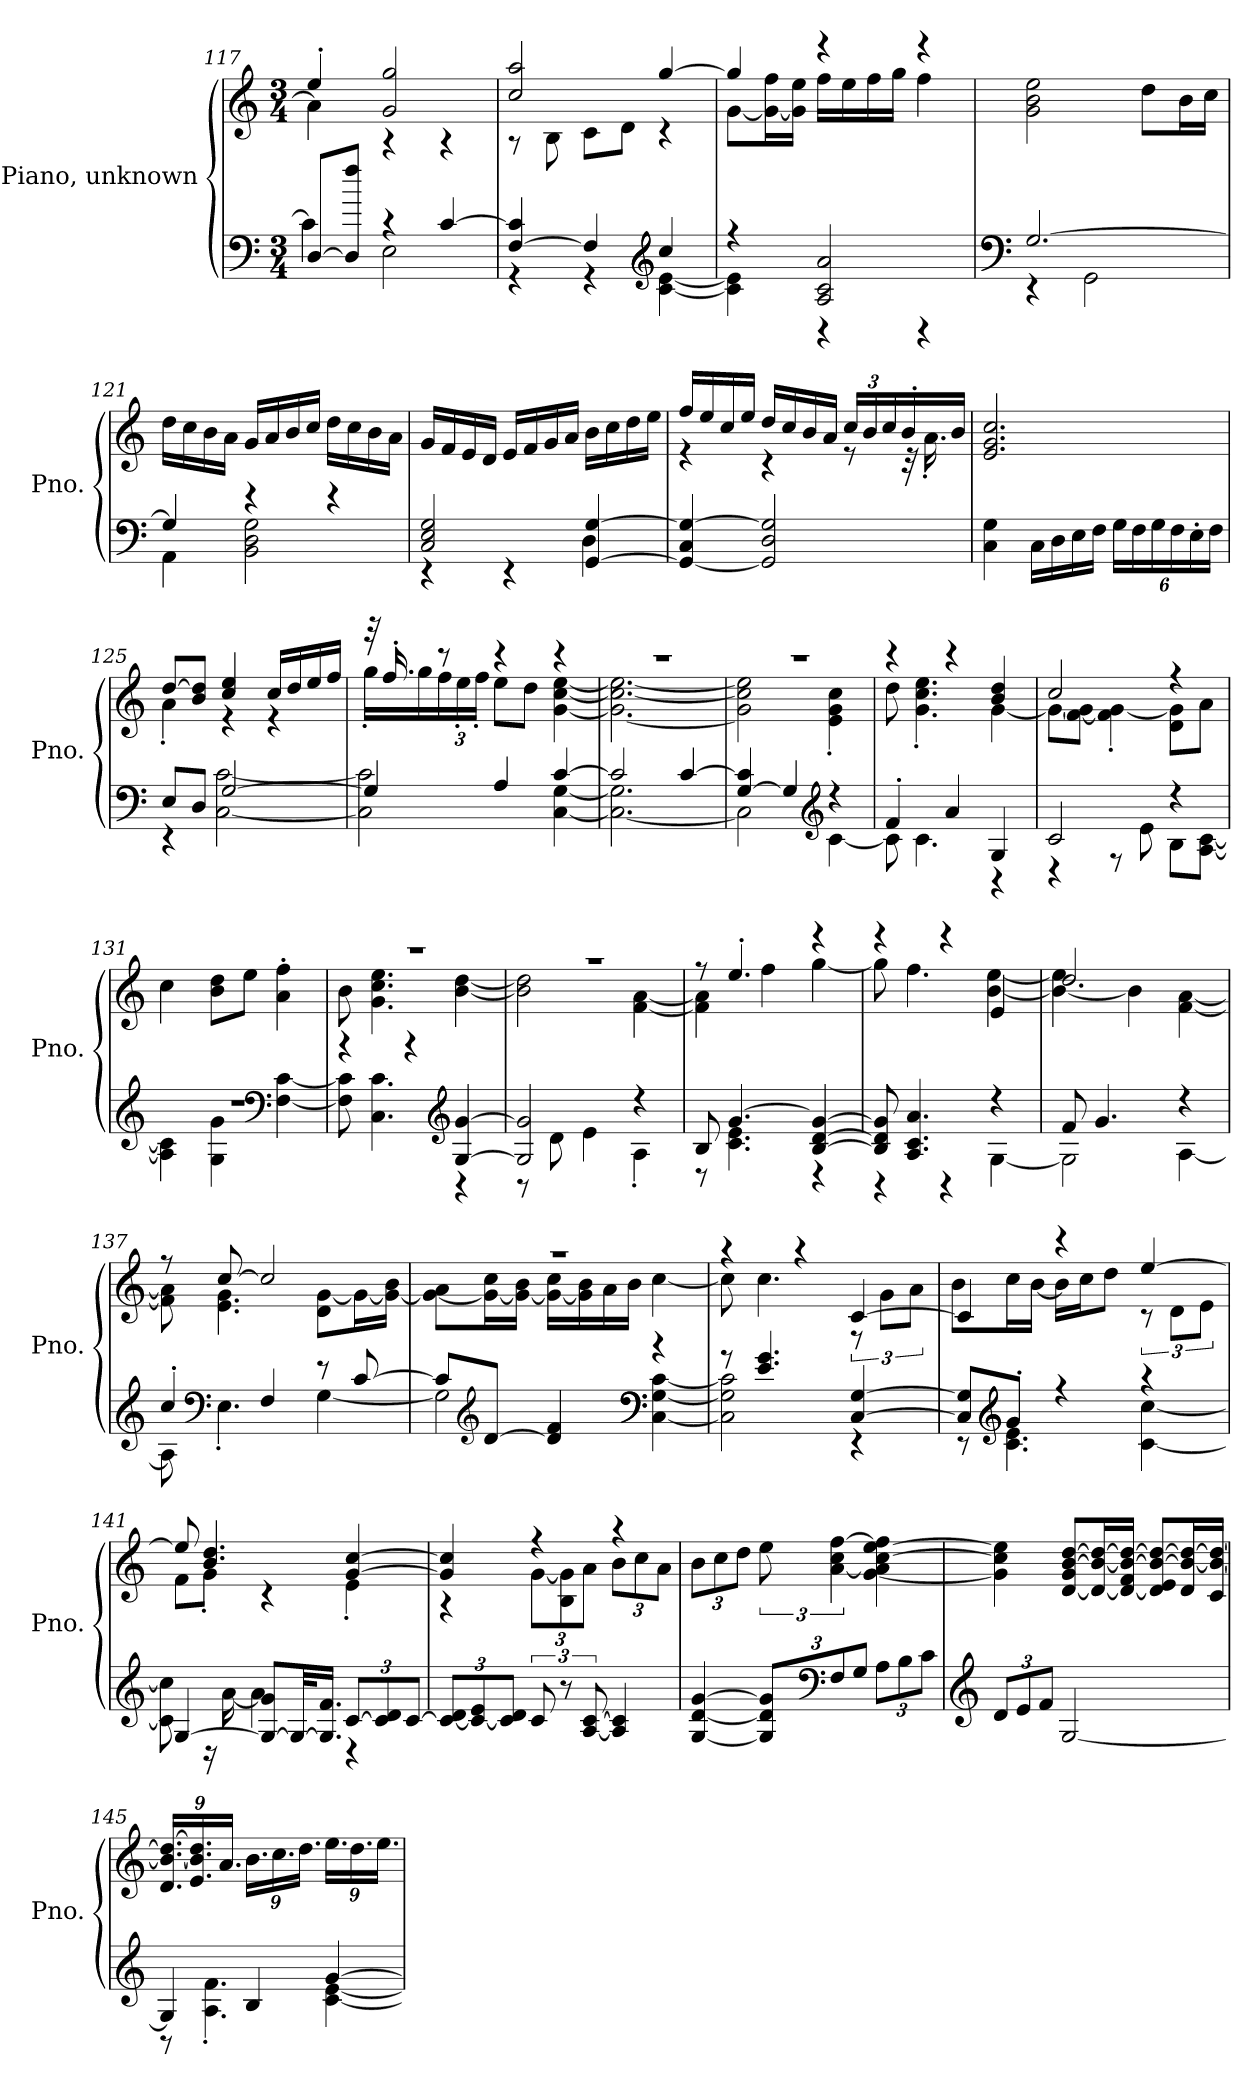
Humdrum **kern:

**kern	**kern
*part1	*part1
*staff2	*staff1
*I"Piano, unknown	*
*I'Pno.	*
*clefF4	*clefG2
*k[]	*k[]
*M3/4	*M3/4
=117	=117
*^	*^
[8D/L	4c\]	4ee'/	4a\]
8D/] 8ff/J	.	.	.
4r	2E\	2g/ 2gg/	4r
[4c/	.	.	4r
=118	=118	=118	=118
[4F/ 4c/]	4r	2cc/ 2aa/	8r
.	.	.	8B\
4F/]	4r	.	8c\L
.	.	.	8d\J
*clefG2	*	*	*
4cc/	[4c\ [4e\	[4gg/	4r
!!LO:LB:g=z	!!
=119	=119	=119	=119
4r	4c\] 4e\]	4gg/]	[8g\L
.	.	.	16g\_ 16ff\L
.	.	.	16g\] 16ee\JJ
2A/ 2c/ 2a/	4r	4r	16ff\LL
.	.	.	16ee\
.	.	.	16ff\
.	.	.	16gg\JJ
.	4r	4r	4ff\
*	*	*v	*v
=120	=120	=120
*clefF4	*	*
[2.G/	4r	2g\ 2b\ 2ee\
.	2GG\	.
.	.	8dd\L
.	.	16b\L
.	.	16cc\JJ
=121	=121	=121
4G/]	4AA\	16dd\LL
.	.	16cc\
.	.	16b\
.	.	16a\JJ
4r	2BB\ 2D\ 2G\	16g/LL
.	.	16a/
.	.	16b/
.	.	16cc/JJ
4r	.	16dd\LL
.	.	16cc\
.	.	16b\
.	.	16a\JJ
=122	=122	=122
2C/ 2E/ 2G/	4r	16g/LL
.	.	16f/
.	.	16e/
.	.	16d/JJ
.	4r	16e/LL
.	.	16f/
.	.	16g/
.	.	16a/JJ
[4GG/ [4G/	4D\	16b\LL
.	.	16cc\
.	.	16dd\
.	.	16ee\JJ
*v	*v	*
!!LO:LB:g=z
=123	=123
*	*^
4GG/_ 4C/ 4G/_	16ff/LL	4r
.	16ee/	.
.	16cc/	.
.	16ee/JJ	.
2GG/] 2D/ 2G/]	16dd/LL	4r
.	16cc/	.
.	16b/	.
.	16a/JJ	.
*	*Xbrackettup	*
.	24cc/LL	8r
.	24b/	.
.	24cc/	.
.	16b'/	32r
.	.	16.a'\
.	16b/JJ	.
*	*v	*v
=124	=124
4C\ 4G\	2.e/ 2.g/ 2.cc/
16C\LL	.
16D\	.
16E\	.
16F\JJ	.
*Xbrackettup	*
24G\LL	.
24F\	.
24G\	.
24F\	.
24E'\	.
24F\JJ	.
=125	=125
*^	*^
8E/L	4r	[8dd/L	4a'\
8D/J	.	8b/ 8dd/]J	.
[2G/	[2C\ [2c\	4cc/ 4ee/	4r
.	.	16cc/LL	4r
.	.	16dd/	.
.	.	16ee/	.
.	.	16ff/JJ	.
=126	=126	=126	=126
4G/]	2C\] 2c\]	32r	16gg'\LL
.	.	16.ff'/	.
.	.	.	16gg\
.	.	8r	24ff\
.	.	.	24ee'\
.	.	.	24ff'\JJ
4A/	.	4r	8ee\L
.	.	.	8dd\J
[4c/	[4C\ [4G\	4r	[4g\ [4cc\ [4ee\
!!LO:PB:g=z	!!
=127	=127	=127	=127
2c/]	2.C\_ 2.G\]	2.r	2.g\_ 2.cc\_ 2.ee\_
[4c/	.	.	.
=128	=128	=128	=128
[4G/ 4c/]	2C\]	2.r	2g\] 2cc\] 2ee\]
4G/]	.	.	.
*clefG2	*	*	*
4r	[4c\	.	4e\' 4g\' 4cc\'
=129	=129	=129	=129
4f'/	8c\]	4r	8dd\
.	4.c\	.	4.g\' 4.cc\' 4.ee\'
4a/	.	4r	.
4G/	4r	4b/ 4dd/	[4g\
=130	=130	=130	=130
2c/	4r	2cc/	8g\L_
.	.	.	[8f\ 8g\]J
.	8r	.	4f\]' [4g\'
.	8e\	.	.
4r	8B\L	4r	8d\ 8g\]L
.	[8A\ [8c\J	.	8a\J
*	*	*v	*v
=131	=131	=131
2.r	4A\] 4c\]	4cc\
.	4G\ 4g\	8b\ 8dd\L
.	.	8ee\J
*clefF4	*	*
.	[4F\ [4c\	4a\' 4ff\'
=132	=132	=132
*	*	*^
4r	8F\] 8c\]	2.r	8b\
.	4.C\ 4.c\	.	4.g\ 4.cc\ 4.ee\
4r	.	.	.
*clefG2	*	*	*
[4G/ [4g/	4r	.	[4b\ [4dd\
=133	=133	=133	=133
2G/] 2g/]	8r	2.r	2b\] 2dd\]
.	8d\	.	.
.	4e\	.	.
4r	4A'\	.	[4f\ [4a\
!!LO:LB:g=z	!!
=134	=134	=134	=134
8B/	8r	8r	4f\] 4a\]
[4.g/	4.c\ 4.e\	4.ee'/	.
.	.	.	4ff\
[4B/ [4d/ 4g/_	4r	4r	[4gg\
=135	=135	=135	=135
8B/] 8d/] 8g/]	4r	4r	8gg\]
4.A/ 4.c/ 4.a/	.	.	4.ff\
.	4r	4r	.
4r	[4G\	4e/	[4b\ [4ee\
=136	=136	=136	=136
8f/	2G\]	2.dd/	4b\_ 4ee\]
4.g/	.	.	.
.	.	.	4b\]
4r	[4A\	.	[4f\ [4a\
=137	=137	=137	=137
4cc'/	8A\]	8r	8f\] 8a\]
*clefF4	*	*	*
.	4.E'\	[8cc/	4.e\ 4.g\
4F/	.	2cc/]	.
8r	[4G\	.	8d\ [8g\L
[8c/	.	.	16g\L_
.	.	.	16g\_ 16b\JJ
=138	=138	=138	=138
8c/L]	2G\]	2.r	8g\_ 8a\L
*clefG2	*	*	*
[8d/J	.	.	16g\_ 16cc\L
.	.	.	16g\_ 16b\JJ
4d/] 4f/	.	.	16g\_ 16cc\LL
.	.	.	16g\] 16b\
.	.	.	16a\
.	.	.	16b\JJ
*clefF4	*	*	*
4r	[4C\ [4G\ [4c\	.	[4cc\
!!LO:LB:g=z	!!
=139	=139	=139	=139
8r	2C\] 2G\] 2c\]	4r	8cc\]
4.e/ 4.g/	.	.	4.cc\
.	.	4r	.
*	*	*	*brackettup
[4C/ [4G/	4r	[4c/	12r
.	.	.	12g\L
.	.	.	12a\J
=140	=140	=140	=140
8C/] 8G/]L	8r	4c/]	8b\L
*clefG2	*	*	*
8g'/J	4.c\ 4.e\	.	16cc\L
.	.	.	[16b\JJ
4r	.	4r	16b\LL]
.	.	.	16cc\J
.	.	.	8dd\J
4r	[4c\ [4cc\	[4ee/	12r
.	.	.	12d\L
.	.	.	12e\J
=141	=141	=141	=141
[4G/	8c\] 8cc\]	8ee/]	8f\L
.	16r	4.b/ 4.dd/	8g'\J
.	[16a\	.	.
8G/_ 8g/L	4a\]	.	4r
32G/KL_	.	.	.
16.G/] 16.f/JJ	.	.	.
[12c/L	4r	[4g/ [4cc/	4e'\
12c/] 12d/	.	.	.
[12c/J	.	.	.
*v	*v	*	*
!!LO:LB:g=z	!!
=142	=142	=142
12c/_ 12d/L	4g/] 4cc/]	4r
12c/_ 12e/	.	.
12c/] 12d/J	.	.
*brackettup	*	*Xbrackettup
12c/	4r	[12g\L
12r	.	12B\ 12g\]
[12A/ [12c/	.	12a\J
4A/] 4c/]	4r	12b\L
.	.	12cc\
.	.	12a\J
*	*v	*v
=143	=143
[4G/ [4d/ [4g/	12b\L
.	12cc\
.	12dd\J
*Xbrackettup	*brackettup
12G/] 12d/] 12g/]L	12ee\
*clefF4	*
12F/	[6a\ 6cc\ [6ff\
12G/J	.
12A\L	[4g\ 4a\] [4cc\ [4ee\ 4ff\]
12B\	.
12c\J	.
=144	=144
*clefG2	*
12d/L	4g\] 4cc\] 4ee\]
12e/	.
12f/J	.
[2G/	[8d/ 8g/ [8b/ [8dd/L
.	16d/_ 16b/_ 16dd/_L
.	16d/_ 16f/ 16b/_ 16dd/_JJ
.	8d/] 8e/ 8b/_ 8dd/_L
.	16d/ 16b/_ 16dd/_L
.	16c/ 16b/_ 16dd/_JJ
!!LO:LB:g=z
=145	=145
*^	*
*	*	*Xbrackettup
4G/]	8r	18.d/ 18.b/_ 18.dd/_LL
.	.	18.e/ 18.b/] 18.dd/]
.	4.A\' 4.f\'	.
.	.	18.a/JJ
4B/	.	18.b\LL
.	.	18.cc\
.	.	18.dd\JJ
[4g/	[4c\ [4e\	18.ee\LL
.	.	18.dd\
.	.	18.ee\JJ
*v	*v	*
=	=
*-	*-
